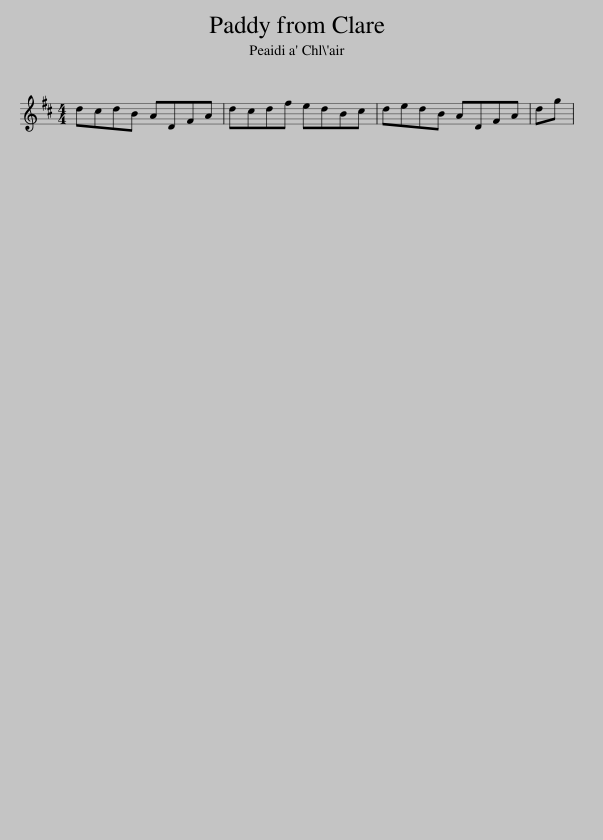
X:1
L:1/8
M:4/4
I:linebreak $
K:D
V:1 treble
V:1
 dcdB ADFA | dcdf edBc | dedB ADFA | dg | %4
